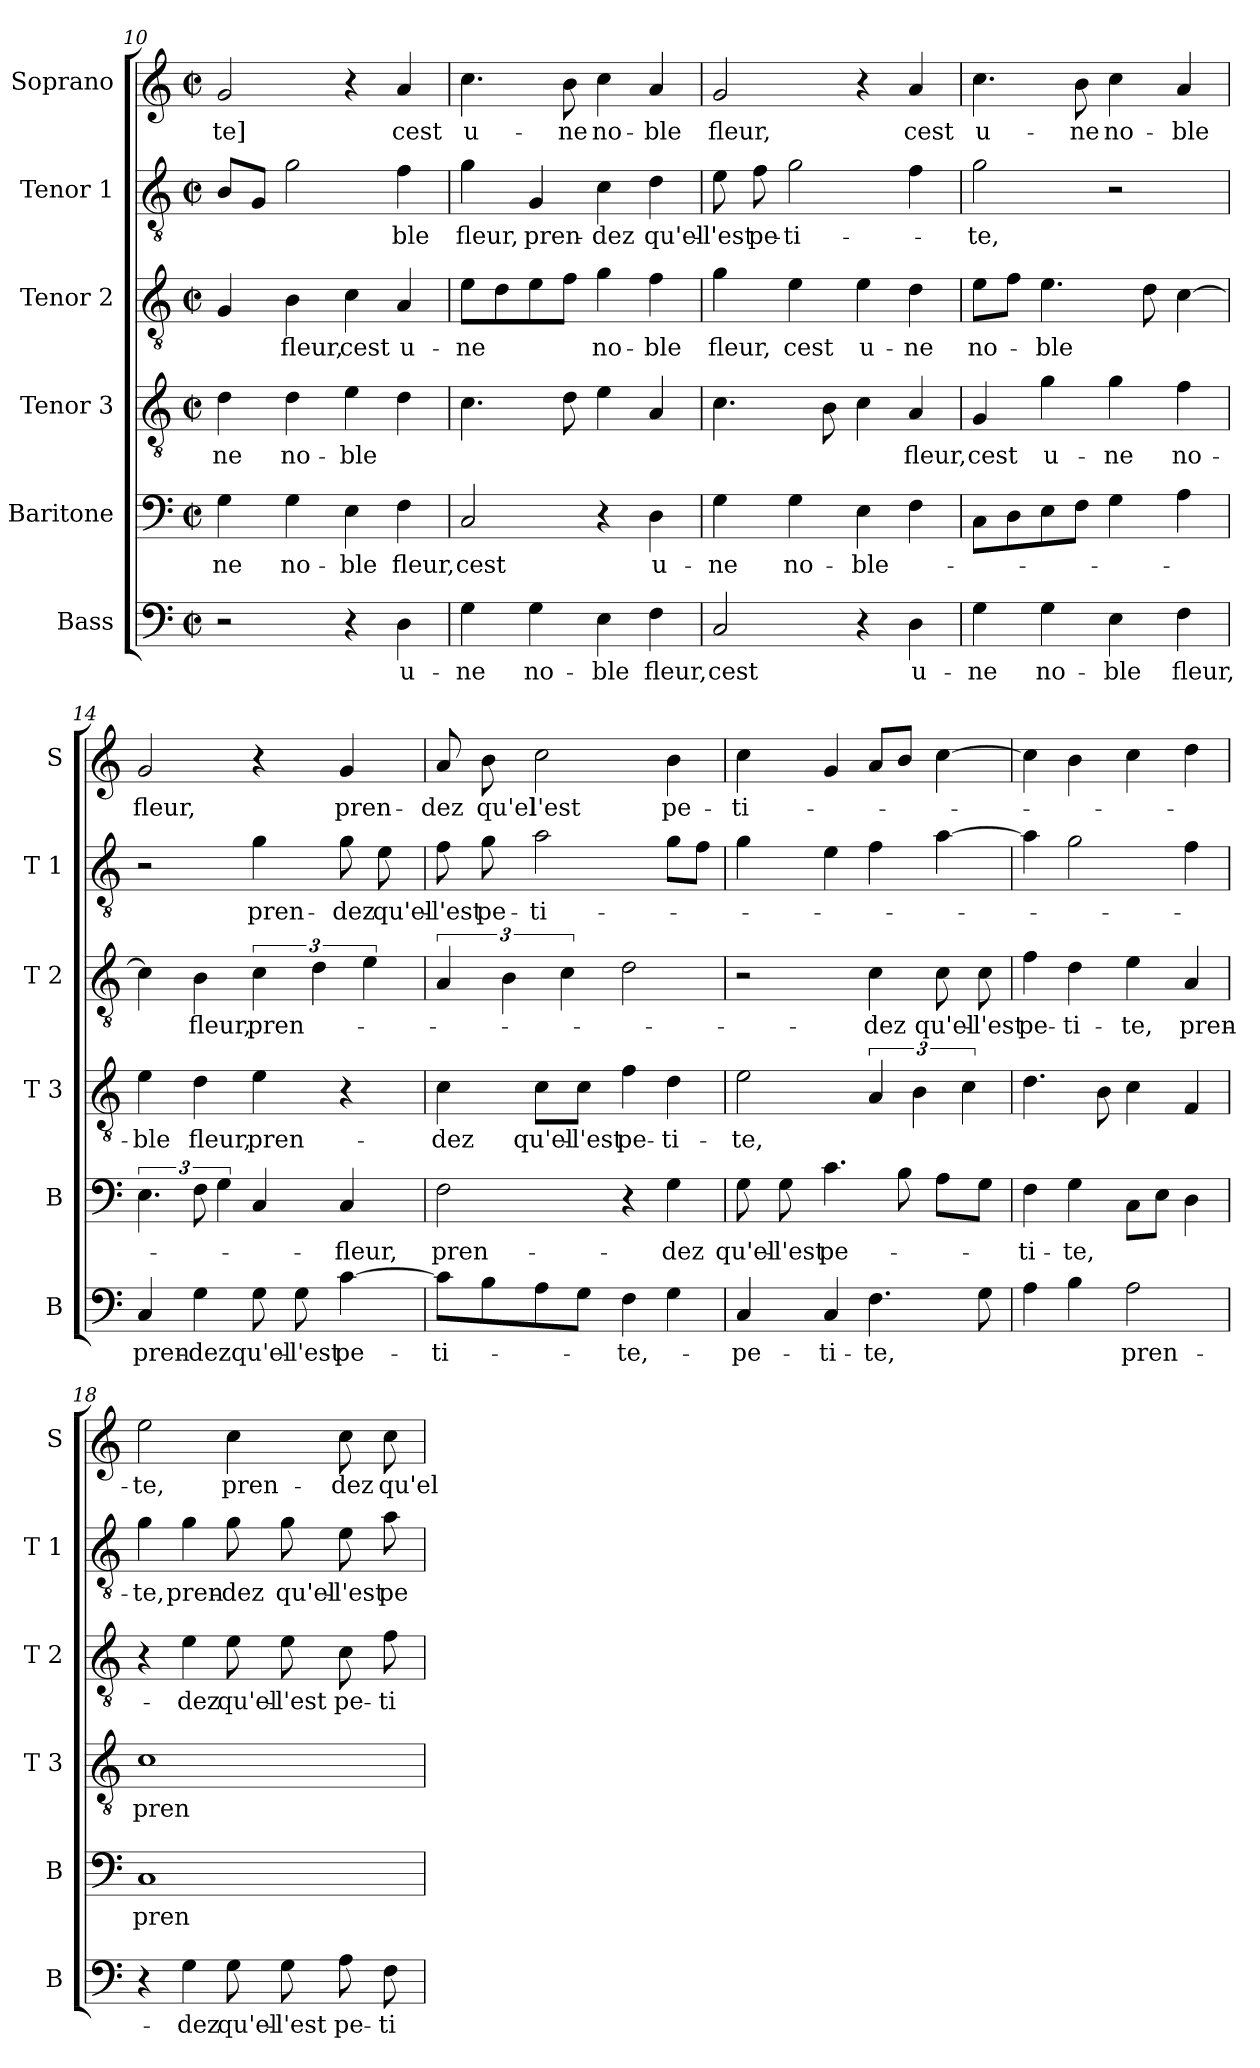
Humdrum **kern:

**kern	**text	**kern	**text	**kern	**text	**kern	**text	**kern	**text	**kern	**text
*part6	*part6	*part5	*part5	*part4	*part4	*part3	*part3	*part2	*part2	*part1	*part1
*staff6	*staff6	*staff5	*staff5	*staff4	*staff4	*staff3	*staff3	*staff2	*staff2	*staff1	*staff1
*I"Bass	*	*I"Baritone	*	*I"Tenor 3	*	*I"Tenor 2	*	*I"Tenor 1	*	*I"Soprano	*
*I'B	*	*I'B	*	*I'T 3	*	*I'T 2	*	*I'T 1	*	*I'S	*
*clefF4	*	*clefF4	*	*clefGv2	*	*clefGv2	*	*clefGv2	*	*clefG2	*
*k[]	*	*k[]	*	*k[]	*	*k[]	*	*k[]	*	*k[]	*
*C:	*	*C:	*	*C:	*	*C:	*	*C:	*	*C:	*
*M2/2	*	*M2/2	*	*M2/2	*	*M2/2	*	*M2/2	*	*M2/2	*
*met(c|)	*	*met(c|)	*	*met(c|)	*	*met(c|)	*	*met(c|)	*	*met(c|)	*
=10	=10	=10	=10	=10	=10	=10	=10	=10	=10	=10	=10
2r	.	4G\	-ne	4d\	-ne	4G/	.	8B/L	.	2g/	-te]
.	.	.	.	.	.	.	.	8G/J	.	.	.
.	.	4G\	no-	4d\	no-	4B\	fleur,	2g\	.	.	.
4r	.	4E\	-ble	4e\	-ble	4c\	cest	.	.	4r	.
4D\	u-	4F\	fleur,	4d\	.	4A/	u-	4f\	-ble	4a/	cest
!!LO:PB:g=z
=11	=11	=11	=11	=11	=11	=11	=11	=11	=11	=11	=11
4G\	-ne	2C/	cest	4.c\	.	8e\L	-ne	4g\	fleur,	4.cc\	u-
.	.	.	.	.	.	8d\	.	.	.	.	.
4G\	no-	.	.	.	.	8e\	.	4G/	pren-	.	.
.	.	.	.	8d\	.	8f\J	.	.	.	8b\	-ne
4E\	-ble	4r	.	4e\	.	4g\	no-	4c\	-dez	4cc\	no-
4F\	fleur,	4D\	u-	4A/	.	4f\	-ble	4d\	qu'el-	4a/	-ble
=12	=12	=12	=12	=12	=12	=12	=12	=12	=12	=12	=12
2C/	cest	4G\	-ne	4.c\	.	4g\	fleur,	8e\	-l'est	2g/	fleur,
.	.	.	.	.	.	.	.	8f\	pe-	.	.
.	.	4G\	no-	.	.	4e\	cest	2g\	-ti-	.	.
.	.	.	.	8B\	.	.	.	.	.	.	.
4r	.	4E\	-ble-	4c\	.	4e\	u-	.	.	4r	.
4D\	u-	4F\	.	4A/	fleur,	4d\	-ne	4f\	.	4a/	cest
=13	=13	=13	=13	=13	=13	=13	=13	=13	=13	=13	=13
4G\	-ne	8C\L	.	4G/	cest	8e\L	no-	2g\	-te,	4.cc\	u-
.	.	8D\	.	.	.	8f\J	.	.	.	.	.
4G\	no-	8E\	.	4g\	u-	4.e\	-ble	.	.	.	.
.	.	8F\J	.	.	.	.	.	.	.	8b\	-ne
4E\	-ble	4G\	.	4g\	-ne	.	.	2r	.	4cc\	no-
.	.	.	.	.	.	8d\	.	.	.	.	.
4F\	fleur,	4A\	.	4f\	no-	[4c\	.	.	.	4a/	-ble
=14	=14	=14	=14	=14	=14	=14	=14	=14	=14	=14	=14
4C/	pren-	6.E\	.	4e\	-ble	4c\]	.	2r	.	2g/	fleur,
4G\	-dez	12F\	.	4d\	fleur,	4B\	fleur,	.	.	.	.
.	.	6G\	.	.	.	.	.	.	.	.	.
8G\	qu'el-	4C/	.	4e\	pren-	6c\	pren-	4g\	pren-	4r	.
8G\	-l'est	.	.	.	.	.	.	.	.	.	.
.	.	.	.	.	.	6d\	.	.	.	.	.
[4c\	pe-	4C/	-fleur,	4r	.	.	.	8g\	-dez	4g/	pren-
.	.	.	.	.	.	6e\	.	.	.	.	.
.	.	.	.	.	.	.	.	8e\	qu'el-	.	.
!!LO:LB:g=z
=15	=15	=15	=15	=15	=15	=15	=15	=15	=15	=15	=15
8c\L]	-ti-	2F\	pren-	4c\	-dez	6A/	.	8f\	-l'est	8a/	-dez
8B\	.	.	.	.	.	.	.	8g\	pe-	8b\	qu'el
.	.	.	.	.	.	6B\	.	.	.	.	.
8A\	.	.	.	8c\L	qu'el-	.	.	2a\	-ti-	2cc\	l'est
.	.	.	.	.	.	6c\	.	.	.	.	.
8G\J	.	.	.	8c\J	-l'est	.	.	.	.	.	.
4F\	-te,-	4r	.	4f\	pe-	2d\	.	.	.	.	.
4G\	.	4G\	-dez	4d\	-ti-	.	.	8g\L	.	4b\	pe-
.	.	.	.	.	.	.	.	8f\J	.	.	.
=16	=16	=16	=16	=16	=16	=16	=16	=16	=16	=16	=16
4C/	-pe-	8G\	qu'el-	2e\	-te,	2r	.	4g\	.	4cc\	-ti-
.	.	8G\	-l'est	.	.	.	.	.	.	.	.
4C/	-ti-	4.c\	pe-	.	.	.	.	4e\	.	4g/	.
4.F\	-te,	.	.	6A/	.	4c\	-dez	4f\	.	8a/L	.
.	.	8B\	.	.	.	.	.	.	.	8b/J	.
.	.	.	.	6B\	.	.	.	.	.	.	.
.	.	8A\L	.	.	.	8c\	qu'el-	[4a\	.	[4cc\	.
.	.	.	.	6c\	.	.	.	.	.	.	.
8G\	.	8G\J	.	.	.	8c\	-l'est	.	.	.	.
=17	=17	=17	=17	=17	=17	=17	=17	=17	=17	=17	=17
4A\	.	4F\	-ti-	4.d\	.	4f\	pe-	4a\]	.	4cc\]	.
4B\	.	4G\	-te,	.	.	4d\	-ti-	2g\	.	4b\	.
.	.	.	.	8B\	.	.	.	.	.	.	.
2A\	pren-	8C\L	.	4c\	.	4e\	-te,	.	.	4cc\	.
.	.	8E\J	.	.	.	.	.	.	.	.	.
.	.	4D\	.	4F/	.	4A/	pren-	4f\	.	4dd\	.
=18	=18	=18	=18	=18	=18	=18	=18	=18	=18	=18	=18
4r	.	1C	pren-	1c	pren-	4r	.	4g\	-te,	2ee\	-te,
4G\	-dez	.	.	.	.	4e\	-dez	4g\	pren-	.	.
8G\	qu'el-	.	.	.	.	8e\	qu'el-	8g\	-dez	4cc\	pren-
8G\	-l'est	.	.	.	.	8e\	-l'est	8g\	qu'el-	.	.
8A\	pe-	.	.	.	.	8c\	pe-	8e\	-l'est	8cc\	-dez
8F\	-ti-	.	.	.	.	8f\	-ti-	8a\	pe-	8cc\	qu'el-
=	=	=	=	=	=	=	=	=	=	=	=
*-	*-	*-	*-	*-	*-	*-	*-	*-	*-	*-	*-
